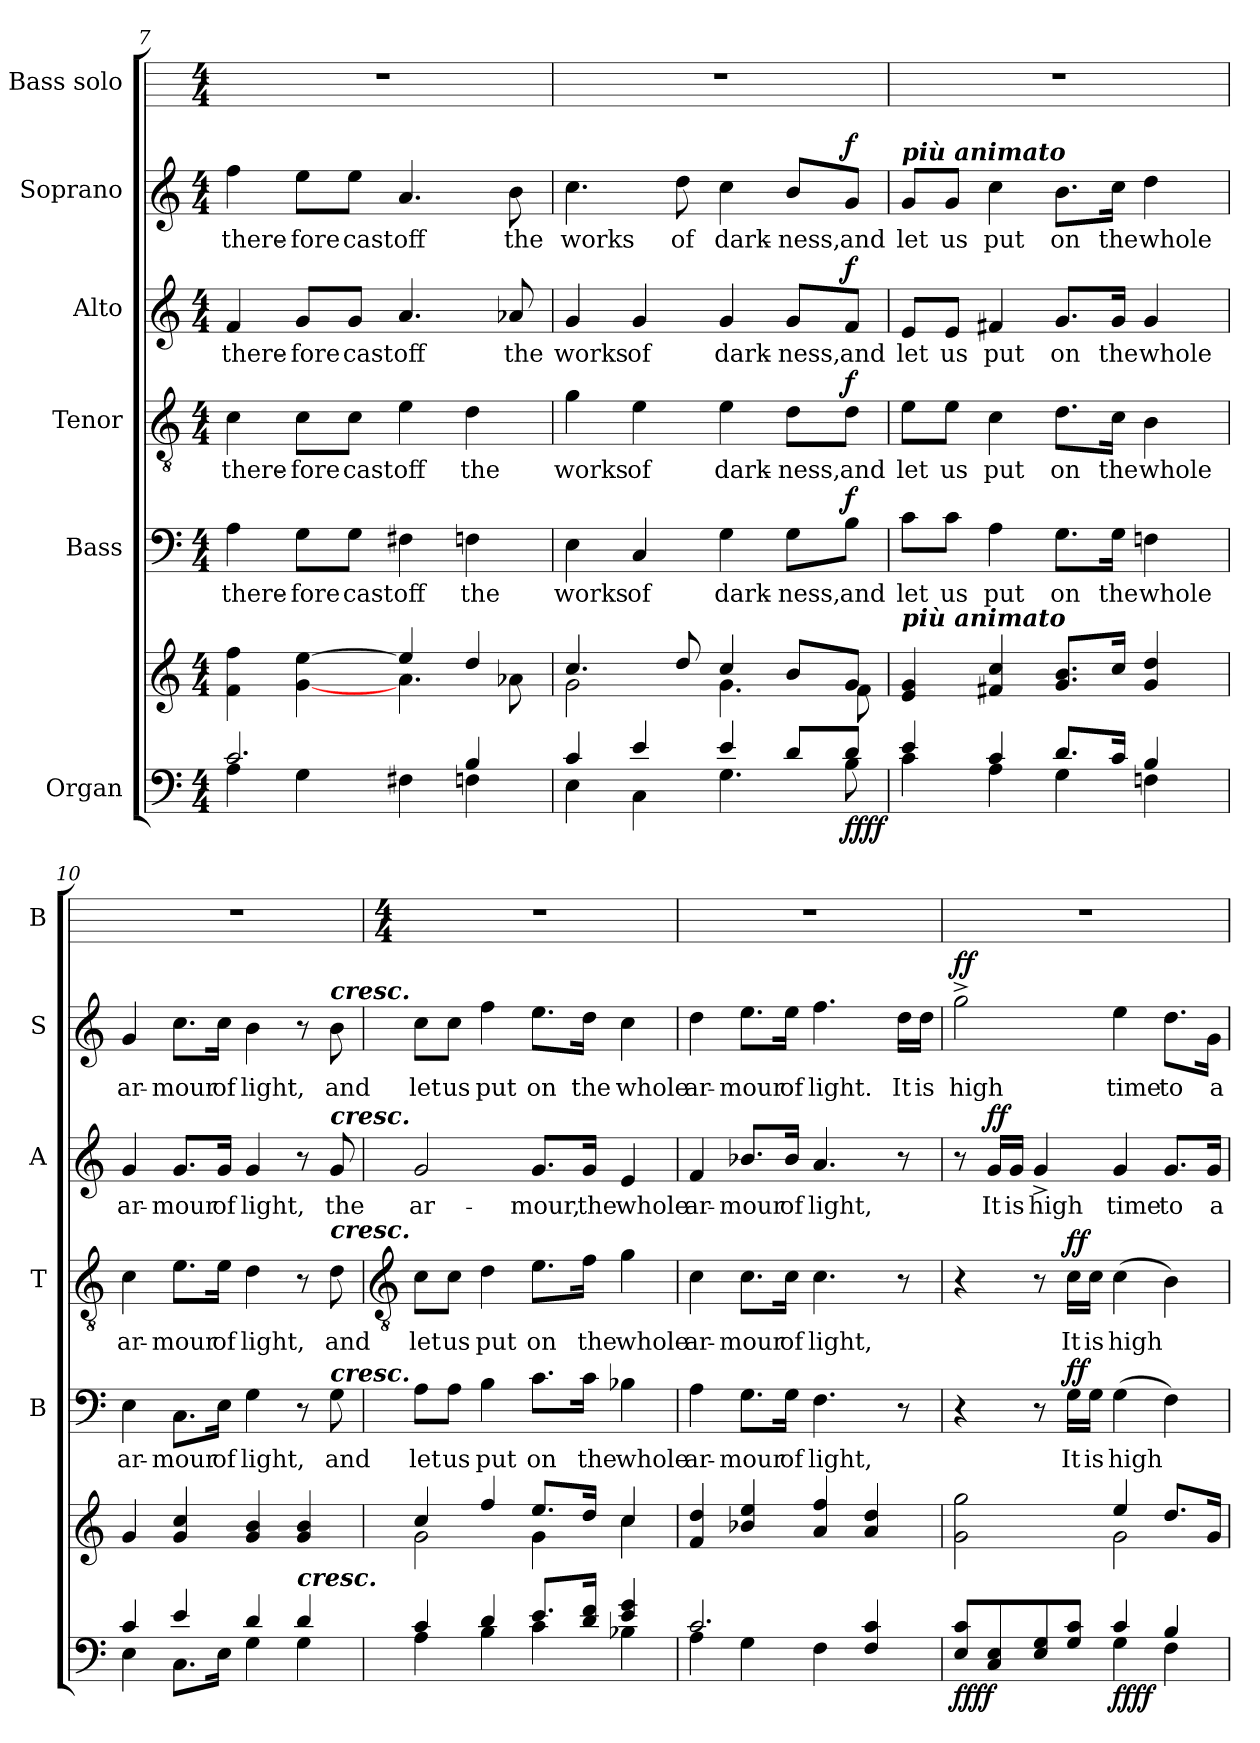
**kern	**kern	**dynam	**kern	**text	**dynam	**kern	**text	**dynam	**kern	**text	**dynam	**kern	**text	**dynam	**kern
*part6	*part6	*part6	*part5	*part5	*part5	*part4	*part4	*part4	*part3	*part3	*part3	*part2	*part2	*part2	*part1
*staff7	*staff6	*staff6/7	*staff5	*staff5	*staff5	*staff4	*staff4	*staff4	*staff3	*staff3	*staff3	*staff2	*staff2	*staff2	*staff1
*I"Organ	*	*	*I"Bass	*	*	*I"Tenor	*	*	*I"Alto	*	*	*I"Soprano	*	*	*I"Bass solo
*	*	*	*I'B	*	*	*I'T	*	*	*I'A	*	*	*I'S	*	*	*I'B
!!LO:LB:g=z
*clefF4	*clefG2	*	*clefF4	*	*	*clefGv2	*	*	*clefG2	*	*	*clefG2	*	*	*
*k[]	*k[]	*	*k[]	*	*	*k[]	*	*	*k[]	*	*	*k[]	*	*	*
*C:	*C:	*	*C:	*	*	*C:	*	*	*C:	*	*	*C:	*	*	*
*M4/4	*M4/4	*	*M4/4	*	*	*M4/4	*	*	*M4/4	*	*	*M4/4	*	*	*M4/4
=7	=7	=7	=7	=7	=7	=7	=7	=7	=7	=7	=7	=7	=7	=7	=7
*^	*^	*	*	*	*	*	*	*	*	*	*	*	*	*	*
!	!	!	!	!	!	!LO:LY:b	!	!	!LO:LY:b	!	!	!LO:LY:b	!	!	!LO:LY:b	!	!
2.c/	4A\	4f\ 4ff\	2ryy	.	4A	there-	.	4c	there-	.	4f	there-	.	4ff	there-	.	1r
!	!	!	!	!	!	!LO:LY:b	!	!	!LO:LY:b	!	!	!LO:LY:b	!	!	!LO:LY:b	!	!
.	4G\	[4g\ [4ee\	.	.	8G\L	-fore	.	8c\L	-fore	.	8g/L	-fore	.	8ee\L	-fore	.	.
!	!	!	!	!	!	!LO:LY:b	!	!	!LO:LY:b	!	!	!LO:LY:b	!	!	!LO:LY:b	!	!
.	.	.	.	.	8G\J	cast	.	8c\J	cast	.	8g/J	cast	.	8ee\J	cast	.	.
!	!	!	!	!	!	!LO:LY:b	!	!	!LO:LY:b	!	!	!LO:LY:b	!	!	!LO:LY:b	!	!
.	4F#X\	4ee/]	4.a\	.	4F#X	off	.	4e	off	.	4.a	off	.	4.a	off	.	.
!	!	!	!	!	!	!LO:LY:b	!	!	!LO:LY:b	!	!	!	!	!	!	!	!
4B/	4Fn\	4dd/	.	.	4Fn	the	.	4d	the	.	.	.	.	.	.	.	.
!	!	!	!	!	!	!	!	!	!	!	!	!LO:LY:b	!	!	!LO:LY:b	!	!
.	.	.	8a-X\	.	.	.	.	.	.	.	8a-X	the	.	8b	the	.	.
=8	=8	=8	=8	=8	=8	=8	=8	=8	=8	=8	=8	=8	=8	=8	=8	=8	=8
!	!	!	!	!	!	!LO:LY:b	!	!	!LO:LY:b	!	!	!LO:LY:b	!	!	!LO:LY:b	!	!
4c/	4E\	4.cc/	2g\	.	4E	works	.	4g	works	.	4g	works	.	4.cc	works	.	1r
!	!	!	!	!	!	!LO:LY:b	!	!	!LO:LY:b	!	!	!LO:LY:b	!	!	!	!	!
4e/	4C\	.	.	.	4C	of	.	4e	of	.	4g	of	.	.	.	.	.
!	!	!	!	!	!	!	!	!	!	!	!	!	!	!	!LO:LY:b	!	!
.	.	8dd/	.	.	.	.	.	.	.	.	.	.	.	8dd	of	.	.
!	!	!	!	!	!	!LO:LY:b	!	!	!LO:LY:b	!	!	!LO:LY:b	!	!	!LO:LY:b	!	!
4e/	4.G\	4cc/	4.g\	.	4G	dark-	.	4e	dark-	.	4g	dark-	.	4cc	dark-	.	.
!	!	!	!	!	!	!LO:LY:b	!	!	!LO:LY:b	!	!	!LO:LY:b	!	!	!LO:LY:b	!	!
8d/L	.	8b/L	.	.	8G\L	-ness,	.	8d\L	-ness,	.	8g/L	-ness,	.	8b/L	-ness,	.	.
!	!	!	!	!LO:DY:b=2	!	!LO:LY:b	!	!	!LO:LY:b	!	!	!LO:LY:b	!	!	!LO:LY:b	!	!
!	!	!	!	!LO:DY:n=1:b=2	!	!	!	!	!	!	!	!	!	!	!	!	!
!	!	!	!	!LO:DY:n=2:b	!	!	!	!	!	!	!	!	!	!	!	!	!
!	!	!	!	!LO:DY:n=3:b	!	!	!LO:DY:b	!	!	!LO:DY:b	!	!	!LO:DY:b	!	!	!LO:DY:b	!
8d/J	8B\	8g/J	8f\	f f f f	8B\J	and	f	8d\J	and	f	8f/J	and	f	8g/J	and	f	.
=9	=9	=9	=9	=9	=9	=9	=9	=9	=9	=9	=9	=9	=9	=9	=9	=9	=9
!	!	!	!	!	!	!	!	!	!	!	!	!	!	!LO:TX:a:Bi:t=più animato	!	!	!
!	!	!LO:TX:a:Bi:t=più animato	!	!	!	!	!	!	!	!	!	!	!	!	!	!	!
!	!	!	!	!	!	!LO:LY:b	!	!	!LO:LY:b	!	!	!LO:LY:b	!	!	!LO:LY:b	!	!
4e/	4c\	4e/ 4g/	2ryy	.	8c\L	let	.	8e\L	let	.	8e/L	let	.	8g/L	let	.	1r
!	!	!	!	!	!	!LO:LY:b	!	!	!LO:LY:b	!	!	!LO:LY:b	!	!	!LO:LY:b	!	!
.	.	.	.	.	8c\J	us	.	8e\J	us	.	8e/J	us	.	8g/J	us	.	.
!	!	!	!	!	!	!LO:LY:b	!	!	!LO:LY:b	!	!	!LO:LY:b	!	!	!LO:LY:b	!	!
4c/	4A\	4f#X/ 4cc/	.	.	4A	put	.	4c	put	.	4f#X	put	.	4cc	put	.	.
!	!	!	!	!	!	!LO:LY:b	!	!	!LO:LY:b	!	!	!LO:LY:b	!	!	!LO:LY:b	!	!
8.d/L	4G\	8.g/ 8.b/L	8.ryy	.	8.G\L	on	.	8.d\L	on	.	8.g/L	on	.	8.b\L	on	.	.
!	!	!	!	!	!	!LO:LY:b	!	!	!LO:LY:b	!	!	!LO:LY:b	!	!	!LO:LY:b	!	!
16c/J	.	16cc/J	4ryy	.	16G\Jk	the	.	16c\Jk	the	.	16g/Jk	the	.	16cc\Jk	the	.	.
!	!	!	!	!	!	!LO:LY:b	!	!	!LO:LY:b	!	!	!LO:LY:b	!	!	!LO:LY:b	!	!
4B/	4Fn\	4g/ 4dd/	.	.	4Fn	whole	.	4B	whole	.	4g	whole	.	4dd	whole	.	.
.	.	.	16ryy	.	.	.	.	.	.	.	.	.	.	.	.	.	.
=10	=10	=10	=10	=10	=10	=10	=10	=10	=10	=10	=10	=10	=10	=10	=10	=10	=10
!	!	!	!	!	!	!LO:LY:b	!	!	!LO:LY:b	!	!	!LO:LY:b	!	!	!LO:LY:b	!	!
4c/	4E\	4g/	1ryy	.	4E	ar-	.	4c	ar-	.	4g	ar-	.	4g	ar-	.	1r
!	!	!	!	!	!	!LO:LY:b	!	!	!LO:LY:b	!	!	!LO:LY:b	!	!	!LO:LY:b	!	!
4e/	8.C\L	4g/ 4cc/	.	.	8.C\L	-mour	.	8.e\L	-mour	.	8.g/L	-mour	.	8.cc\L	-mour	.	.
!	!	!	!	!	!	!LO:LY:b	!	!	!LO:LY:b	!	!	!LO:LY:b	!	!	!LO:LY:b	!	!
.	16E\J	.	.	.	16E\Jk	of	.	16e\Jk	of	.	16g/Jk	of	.	16cc\Jk	of	.	.
!	!	!	!	!	!	!LO:LY:b	!	!	!LO:LY:b	!	!	!LO:LY:b	!	!	!LO:LY:b	!	!
4d/	4G\	4g/ 4b/	.	.	4G	light,	.	4d	light,	.	4g	light,	.	4b	light,	.	.
!LO:TX:a:Bi:t=cresc.	!	!	!	!	!	!	!	!	!	!	!	!	!	!	!	!	!
4d/	4G\	4g/ 4b/	.	.	8r	.	.	8r	.	.	8r	.	.	8r	.	.	.
!	!	!	!	!	!	!	!	!	!	!	!	!	!	!LO:TX:a:Bi:t=cresc.	!	!	!
!	!	!	!	!	!	!	!	!	!	!	!LO:TX:a:Bi:t=cresc.	!	!	!	!	!	!
!	!	!	!	!	!	!	!	!LO:TX:a:Bi:t=cresc.	!	!	!	!	!	!	!	!	!
!	!	!	!	!	!LO:TX:a:Bi:t=cresc.	!	!	!	!	!	!	!	!	!	!	!	!
!	!	!	!	!	!	!LO:LY:b	!	!	!LO:LY:b	!	!	!LO:LY:b	!	!	!LO:LY:b	!	!
.	.	.	.	.	8G	and	.	8d	and	.	8g	the	.	8b	and	.	.
!!LO:LB:g=z
=11	=11	=11	=11	=11	=11	=11	=11	=11	=11	=11	=11	=11	=11	=11	=11	=11	=11
*	*	*	*	*	*	*	*	*clefGv2	*	*	*	*	*	*	*	*	*
*	*	*	*	*	*	*	*	*	*	*	*	*	*	*	*	*	*M4/4
!	!	!	!	!	!	!LO:LY:b	!	!	!LO:LY:b	!	!	!LO:LY:b	!	!	!LO:LY:b	!	!
4c/	4A\	4cc/	2g\	.	8A\L	let	.	8c\L	let	.	2g	ar-	.	8cc\L	let	.	1r
!	!	!	!	!	!	!LO:LY:b	!	!	!LO:LY:b	!	!	!	!	!	!LO:LY:b	!	!
.	.	.	.	.	8A\J	us	.	8c\J	us	.	.	.	.	8cc\J	us	.	.
!	!	!	!	!	!	!LO:LY:b	!	!	!LO:LY:b	!	!	!	!	!	!LO:LY:b	!	!
4d/	4B\	4ff/	.	.	4B	put	.	4d	put	.	.	.	.	4ff	put	.	.
!	!	!	!	!	!	!LO:LY:b	!	!	!LO:LY:b	!	!	!LO:LY:b	!	!	!LO:LY:b	!	!
8.e/L	4c\	8.ee/L	4g\	.	8.c\L	on	.	8.e\L	on	.	8.g/L	-mour,	.	8.ee\L	on	.	.
!	!	!	!	!	!	!LO:LY:b	!	!	!LO:LY:b	!	!	!LO:LY:b	!	!	!LO:LY:b	!	!
16d/ 16f/J	.	16dd/J	.	.	16c\Jk	the	.	16f\Jk	the	.	16g/Jk	the	.	16dd\Jk	the	.	.
!	!	!	!	!	!	!LO:LY:b	!	!	!LO:LY:b	!	!	!LO:LY:b	!	!	!LO:LY:b	!	!
4e/ 4g/	4B-X\	4cc	4cc\	.	4B-X	whole	.	4g	whole	.	4e	whole	.	4cc	whole	.	.
=12	=12	=12	=12	=12	=12	=12	=12	=12	=12	=12	=12	=12	=12	=12	=12	=12	=12
!	!	!	!	!	!	!LO:LY:b	!	!	!LO:LY:b	!	!	!LO:LY:b	!	!	!LO:LY:b	!	!
2.c/	4A\	4f 4dd	1ryy	.	4A	ar-	.	4c	ar-	.	4f	ar-	.	4dd	ar-	.	1r
!	!	!	!	!	!	!LO:LY:b	!	!	!LO:LY:b	!	!	!LO:LY:b	!	!	!LO:LY:b	!	!
.	4G\	4b-X 4ee	.	.	8.G\L	-mour	.	8.c\L	-mour	.	8.b-X/L	-mour	.	8.ee\L	-mour	.	.
!	!	!	!	!	!	!LO:LY:b	!	!	!LO:LY:b	!	!	!LO:LY:b	!	!	!LO:LY:b	!	!
.	.	.	.	.	16G\Jk	of	.	16c\Jk	of	.	16b-/Jk	of	.	16ee\Jk	of	.	.
!	!	!	!	!	!	!LO:LY:b	!	!	!LO:LY:b	!	!	!LO:LY:b	!	!	!LO:LY:b	!	!
.	4F\	4a 4ff	.	.	4.F	light,	.	4.c	light,	.	4.a	light,	.	4.ff	light.	.	.
4F/ 4c/	4ryy	4a 4dd	.	.	.	.	.	.	.	.	.	.	.	.	.	.	.
!	!	!	!	!	!	!	!	!	!	!	!	!	!	!	!LO:LY:b	!	!
.	.	.	.	.	8r	.	.	8r	.	.	8r	.	.	16dd\LL	It	.	.
!	!	!	!	!	!	!	!	!	!	!	!	!	!	!	!LO:LY:b	!	!
.	.	.	.	.	.	.	.	.	.	.	.	.	.	16dd\JJ	is	.	.
=13	=13	=13	=13	=13	=13	=13	=13	=13	=13	=13	=13	=13	=13	=13	=13	=13	=13
!	!	!	!	!LO:DY:b=2	!	!	!	!	!	!	!	!	!	!	!LO:LY:b	!	!
!	!	!	!	!LO:DY:n=1:b	!	!	!	!	!	!	!	!	!	!	!	!LO:DY:b	!
8E/ 8c/L	2ryy	2g 2gg	2ryy	ff ff	4r	.	.	4r	.	.	8r	.	.	2gg^	high	ff	1r
!	!	!	!	!	!	!	!	!	!	!	!	!LO:LY:b	!LO:DY:b	!	!	!	!
8C/ 8E/	.	.	.	.	.	.	.	.	.	.	16g/LL	It	ff	.	.	.	.
!	!	!	!	!	!	!	!	!	!	!	!	!LO:LY:b	!	!	!	!	!
.	.	.	.	.	.	.	.	.	.	.	16g/JJ	is	.	.	.	.	.
!	!	!	!	!	!	!	!	!	!	!	!	!LO:LY:b	!	!	!	!	!
8E/ 8G/	.	.	.	.	8r	.	.	8r	.	.	4g^	high	.	.	.	.	.
!	!	!	!	!	!	!LO:LY:b	!LO:DY:b	!	!LO:LY:b	!LO:DY:b	!	!	!	!	!	!	!
8G/ 8c/J	.	.	.	.	16G\LL	It	ff	16c\LL	It	ff	.	.	.	.	.	.	.
!	!	!	!	!	!	!LO:LY:b	!	!	!LO:LY:b	!	!	!	!	!	!	!	!
.	.	.	.	.	16G\JJ	is	.	16c\JJ	is	.	.	.	.	.	.	.	.
!	!	!	!	!LO:DY:n=2:b=2	!	!LO:LY:b	!	!	!LO:LY:b	!	!	!LO:LY:b	!	!	!LO:LY:b	!	!
!	!	!	!	!LO:DY:n=3:b	!	!	!	!	!	!	!	!	!	!	!	!	!
4c/	4G\	4ee/	2g\	ff ff	(>4G	high	.	(>4c	high	.	4g	time	.	4ee	time	.	.
!	!	!	!	!	!	!	!	!	!	!	!	!LO:LY:b	!	!	!LO:LY:b	!	!
4B/	4F\	8.dd/L	.	.	4F)	.	.	4B)	.	.	8.g/L	to	.	8.dd\L	to	.	.
!	!	!	!	!	!	!	!	!	!	!	!	!LO:LY:b	!	!	!LO:LY:b	!	!
.	.	16g/J	.	.	.	.	.	.	.	.	16g/Jk	a-	.	16g\Jk	a-	.	.
*v	*v	*	*	*	*	*	*	*	*	*	*	*	*	*	*	*	*
*	*v	*v	*	*	*	*	*	*	*	*	*	*	*	*	*	*
=	=	=	=	=	=	=	=	=	=	=	=	=	=	=	=
*-	*-	*-	*-	*-	*-	*-	*-	*-	*-	*-	*-	*-	*-	*-	*-
